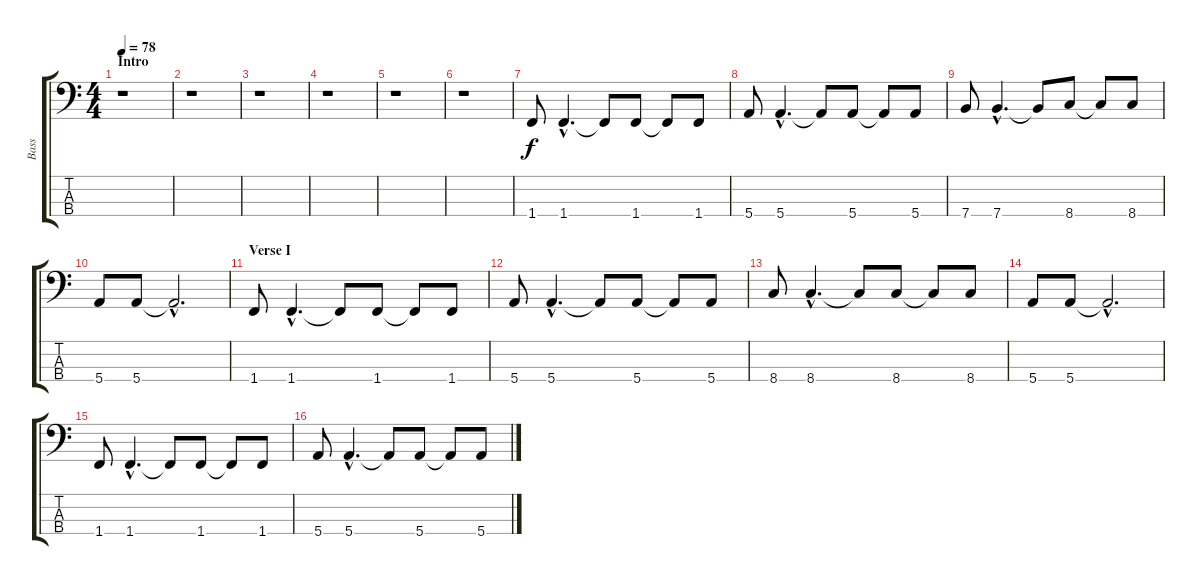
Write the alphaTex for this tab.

\track ("Bass" "Bass") {instrument electricbassfinger}
\staff {score tabs}
\tuning (G2 D2 A1 E1) {hide}
\ts (4 4)
\section ("" "Intro")
\tempo 78
\clef f4
\ks c
r.1{dy f instrument electricbassfinger} |
r.1 |
r.1 |
r.1 |
r.1 |
r.1 |
1.4.8 1.4{hac}.4{d} 1.4{t}.8 1.4.8 1.4{t}.8 1.4.8 |
5.4.8 5.4{hac}.4{d} 5.4{t}.8 5.4.8 5.4{t}.8 5.4.8 |
7.4.8 7.4{hac}.4{d} 7.4{t}.8 8.4.8 8.4{t}.8 8.4.8 |
5.4.8 5.4.8 5.4{hac t}.2{d} |
\section ("" "Verse I")
1.4.8 1.4{hac}.4{d} 1.4{t}.8 1.4.8 1.4{t}.8 1.4.8 |
5.4.8 5.4{hac}.4{d} 5.4{t}.8 5.4.8 5.4{t}.8 5.4.8 |
8.4.8 8.4{hac}.4{d} 8.4{t}.8 8.4.8 8.4{t}.8 8.4.8 |
5.4.8 5.4.8 5.4{hac t}.2{d} |
1.4.8 1.4{hac}.4{d} 1.4{t}.8 1.4.8 1.4{t}.8 1.4.8 |
5.4.8 5.4{hac}.4{d} 5.4{t}.8 5.4.8 5.4{t}.8 5.4.8
